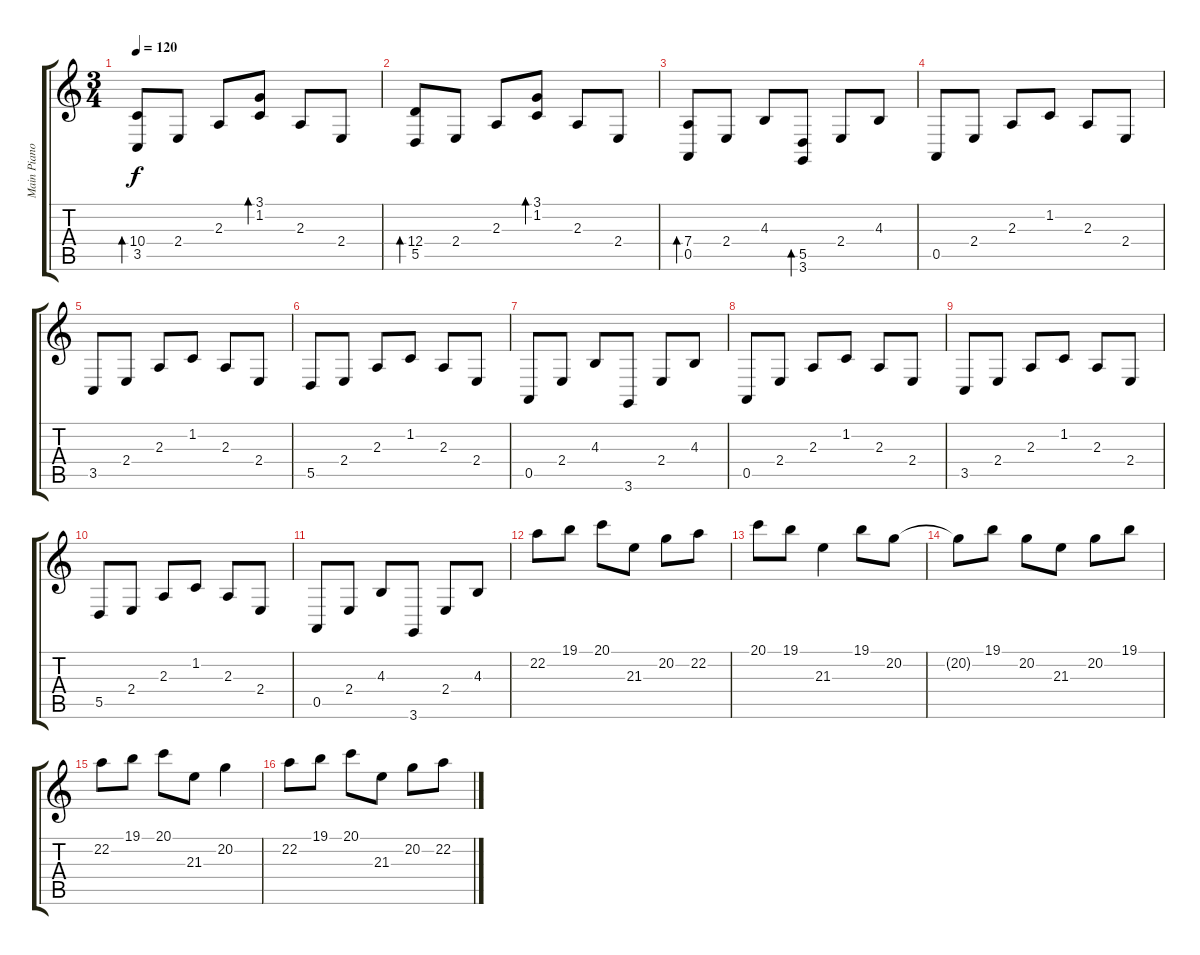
\track ("Main Piano" "Main Piano") {instrument acousticgrandpiano}
\staff {score tabs}
\tuning (E4 B3 G3 D3 A2 E2) {hide}
\ts (3 4)
\tempo 120
\clef g2
\ks c
(10.4 3.5).8{bd 60 dy f} 2.4.8 2.3.8 (3.1 1.2).8{bd 60} 2.3.8 2.4.8 |
(12.4 5.5).8{bd 60} 2.4.8 2.3.8 (3.1 1.2).8{bd 60} 2.3.8 2.4.8 |
(7.4 0.5).8{bd 60} 2.4.8 4.3.8 (5.5 3.6).8{bd 60} 2.4.8 4.3.8 |
0.5.8 2.4.8 2.3.8 1.2.8 2.3.8 2.4.8 |
3.5.8 2.4.8 2.3.8 1.2.8 2.3.8 2.4.8 |
5.5.8 2.4.8 2.3.8 1.2.8 2.3.8 2.4.8 |
0.5.8 2.4.8 4.3.8 3.6.8 2.4.8 4.3.8 |
0.5.8 2.4.8 2.3.8 1.2.8 2.3.8 2.4.8 |
3.5.8 2.4.8 2.3.8 1.2.8 2.3.8 2.4.8 |
5.5.8 2.4.8 2.3.8 1.2.8 2.3.8 2.4.8 |
0.5.8 2.4.8 4.3.8 3.6.8 2.4.8 4.3.8 |
22.2.8 19.1.8 20.1.8 21.3.8 20.2.8 22.2.8 |
20.1.8 19.1.8 21.3.4 19.1.8 20.2.8 |
20.2{t}.8 19.1.8 20.2.8 21.3.8 20.2.8 19.1.8 |
22.2.8 19.1.8 20.1.8 21.3.8 20.2.4 |
22.2.8 19.1.8 20.1.8 21.3.8 20.2.8 22.2.8
